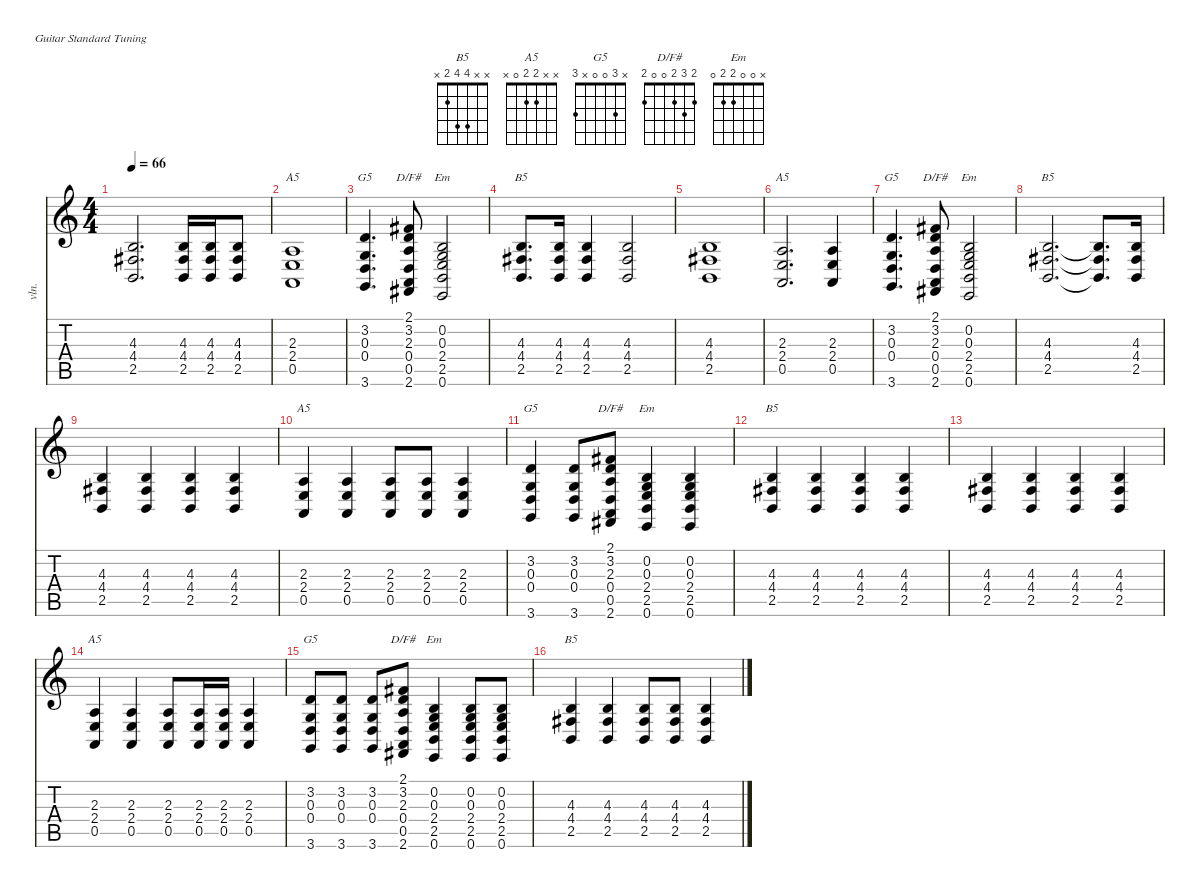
\defaultSystemsLayout 4
\hideDynamics
\bracketExtendMode nobrackets
\otherSystemsTrackNameOrientation horizontal
\track ("Synth arranged for guitar" "vln.") {instrument stringensemble1}
\staff {score tabs}
\tuning (E4 B3 G3 D3 A2 E2)
\chord ("B5" x x 4 4 2 x)
\chord ("A5" x x 2 2 0 x)
\chord ("G5" x 3 0 0 x 3)
\chord ("D/F#" 2 3 2 0 0 2)
\chord ("Em" x 0 0 2 2 0)
\ts (4 4)
\tempo 66
\clef g2
\ks c
(4.3 4.4{acc #} 2.5).2{d dy f} (4.3 4.4{acc #} 2.5).16 (4.3 4.4{acc #} 2.5).16 (4.3 4.4{acc #} 2.5).8 |
(2.3 2.4 0.5).1{ch "A5"} |
(3.2 0.3 0.4 3.6).4{d ch "G5"} (2.1{acc #} 3.2 2.3 0.4 0.5 2.6{acc #}).8{ch "D/F#"} (0.2 0.3 2.4 2.5 0.6).2{ch "Em"} |
(4.3 4.4{acc #} 2.5).8{d ch "B5"} (4.3 4.4{acc #} 2.5).16 (4.3 4.4{acc #} 2.5).4 (4.3 4.4{acc #} 2.5).2 |
(4.3 4.4{acc #} 2.5).1 |
(2.3 2.4 0.5).2{d ch "A5"} (2.3 2.4 0.5).4 |
(3.2 0.3 0.4 3.6).4{d ch "G5"} (2.1{acc #} 3.2 2.3 0.4 0.5 2.6{acc #}).8{ch "D/F#"} (0.2 0.3 2.4 2.5 0.6).2{ch "Em"} |
(4.3 4.4{acc #} 2.5).2{d ch "B5"} (4.3{t} 4.4{t acc #} 2.5{t}).8{d} (4.3 4.4{acc #} 2.5).16 |
(4.3 4.4{acc #} 2.5).4 (4.3 4.4{acc #} 2.5).4 (4.3 4.4{acc #} 2.5).4 (4.3 4.4{acc #} 2.5).4 |
(2.3 2.4 0.5).4{ch "A5"} (2.3 2.4 0.5).4 (2.3 2.4 0.5).8 (2.3 2.4 0.5).8 (2.3 2.4 0.5).4 |
(3.2 0.3 0.4 3.6).4{ch "G5"} (3.2 0.3 0.4 3.6).8 (2.1{acc #} 3.2 2.3 0.4 0.5 2.6{acc #}).8{ch "D/F#"} (0.2 0.3 2.4 2.5 0.6).4{ch "Em"} (0.2 0.3 2.4 2.5 0.6).4 |
(4.3 4.4{acc #} 2.5).4{ch "B5"} (4.3 4.4{acc #} 2.5).4 (4.3 4.4{acc #} 2.5).4 (4.3 4.4{acc #} 2.5).4 |
(4.3 4.4{acc #} 2.5).4 (4.3 4.4{acc #} 2.5).4 (4.3 4.4{acc #} 2.5).4 (4.3 4.4{acc #} 2.5).4 |
(2.3 2.4 0.5).4{ch "A5"} (2.3 2.4 0.5).4 (2.3 2.4 0.5).8 (2.3 2.4 0.5).16 (2.3 2.4 0.5).16 (2.3 2.4 0.5).4 |
(3.2 0.3 0.4 3.6).8{ch "G5"} (3.2 0.3 0.4 3.6).8 (3.2 0.3 0.4 3.6).8 (2.1{acc #} 3.2 2.3 0.4 0.5 2.6{acc #}).8{ch "D/F#"} (0.2 0.3 2.4 2.5 0.6).4{ch "Em"} (0.2 0.3 2.4 2.5 0.6).8 (0.2 0.3 2.4 2.5 0.6).8 |
(4.3 4.4{acc #} 2.5).4{ch "B5"} (4.3 4.4{acc #} 2.5).4 (4.3 4.4{acc #} 2.5).8 (4.3 4.4{acc #} 2.5).8 (4.3 4.4{acc #} 2.5).4
